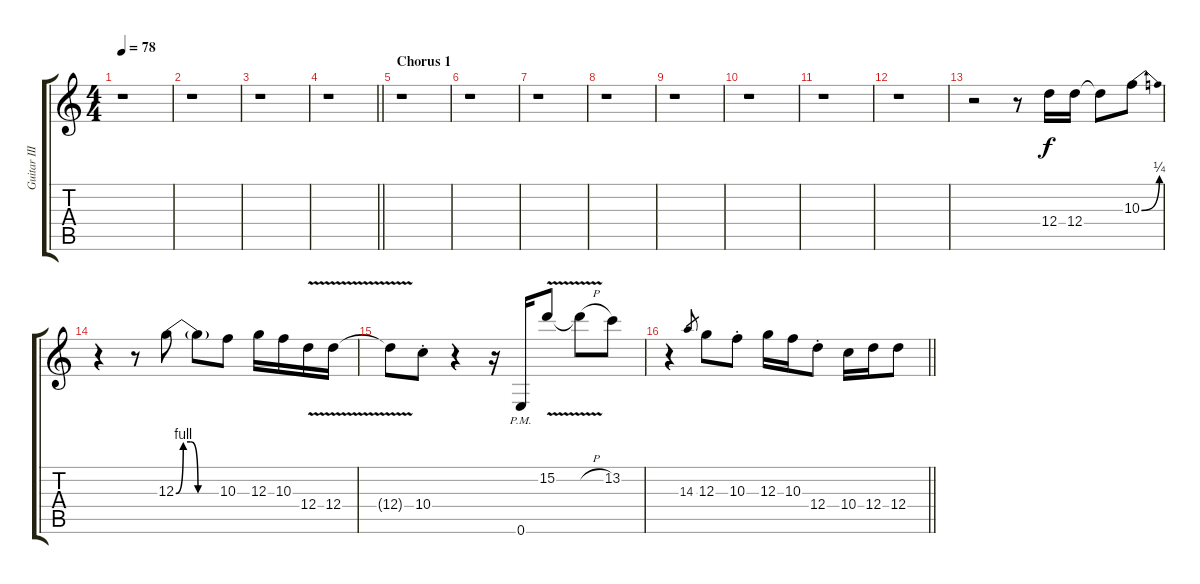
\track ("Guitar III" "Guitar III") {instrument distortionguitar}
\staff {score tabs}
\tuning (E4 B3 G3 D3 A2 E2) {hide}
\ts (4 4)
\tempo 78
\clef g2
\ks c
r.1{dy f} |
r.1 |
r.1 |
\barLineRight lightlight
r.1 |
\section ("" "Chorus 1")
r.1 |
r.1 |
r.1 |
r.1 |
r.1 |
r.1 |
r.1 |
r.1 |
r.2 r.8 12.4.16 12.4.16 12.4{t}.8 10.3{be (bend 0 0 60 1)}.8 |
r.4 r.8 12.3{be (custom 0 0 10 4 20 4 30 0 60 0)}.8 12.3{t}.8 10.3.8 12.3.16 10.3.16 12.4{v}.16 12.4{v}.16 |
12.4{t}.8 10.4{st}.8 r.4 r.16 0.6{pm}.16 15.2{v}.8 15.2{v h t}.8 13.2.8 |
\barLineRight lightlight
r.4 14.3.8{gr} 12.3.8 10.3{st}.8 12.3.16 10.3.16 12.4{st}.8 10.4.16 12.4.16 12.4.8
